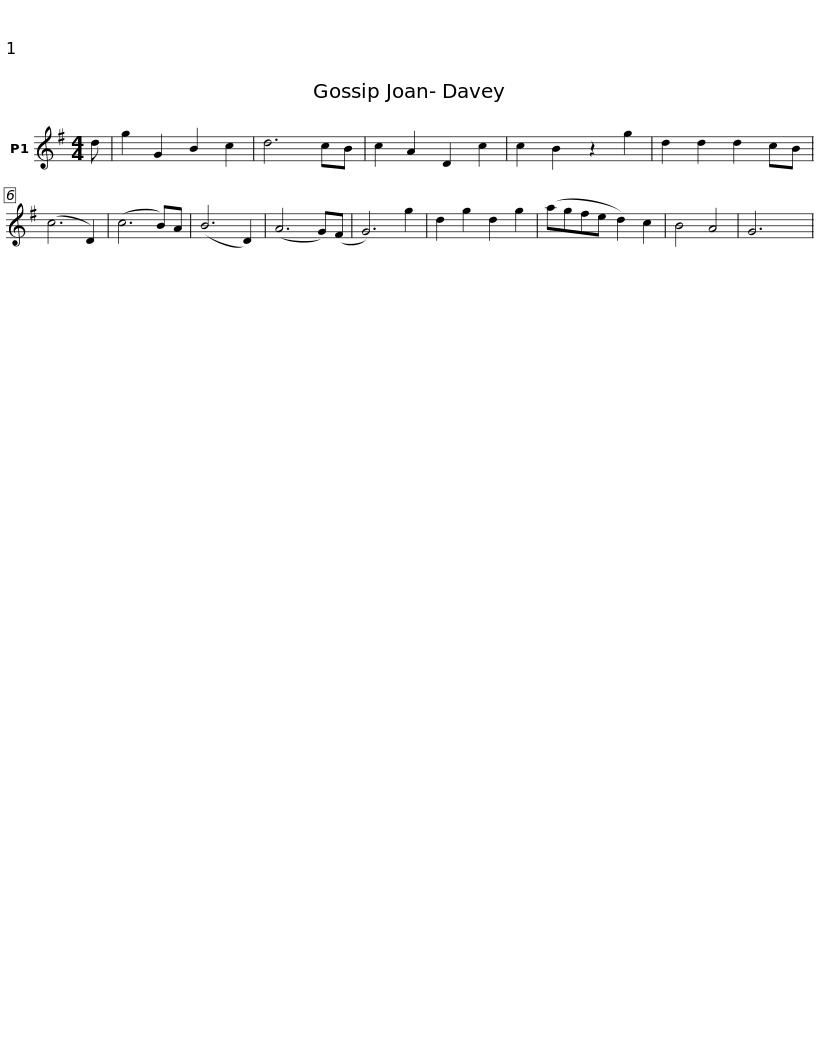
X:1
L:1/8
M:4/4
I:linebreak $
K:G
V:1 treble
V:1
 d | g2 G2 B2 c2 | d6 cB | c2 A2 D2 c2 | c2 B2 z2 g2 | %5
 d2 d2 d2 cB | (c6 D2) | (c6 B)A |$ (B6 D2) | (A6 G)(F | %10
 G6) g2 | d2 g2 d2 g2 | (agfe d2) c2 | B4 A4 | G6 x2 | %15
